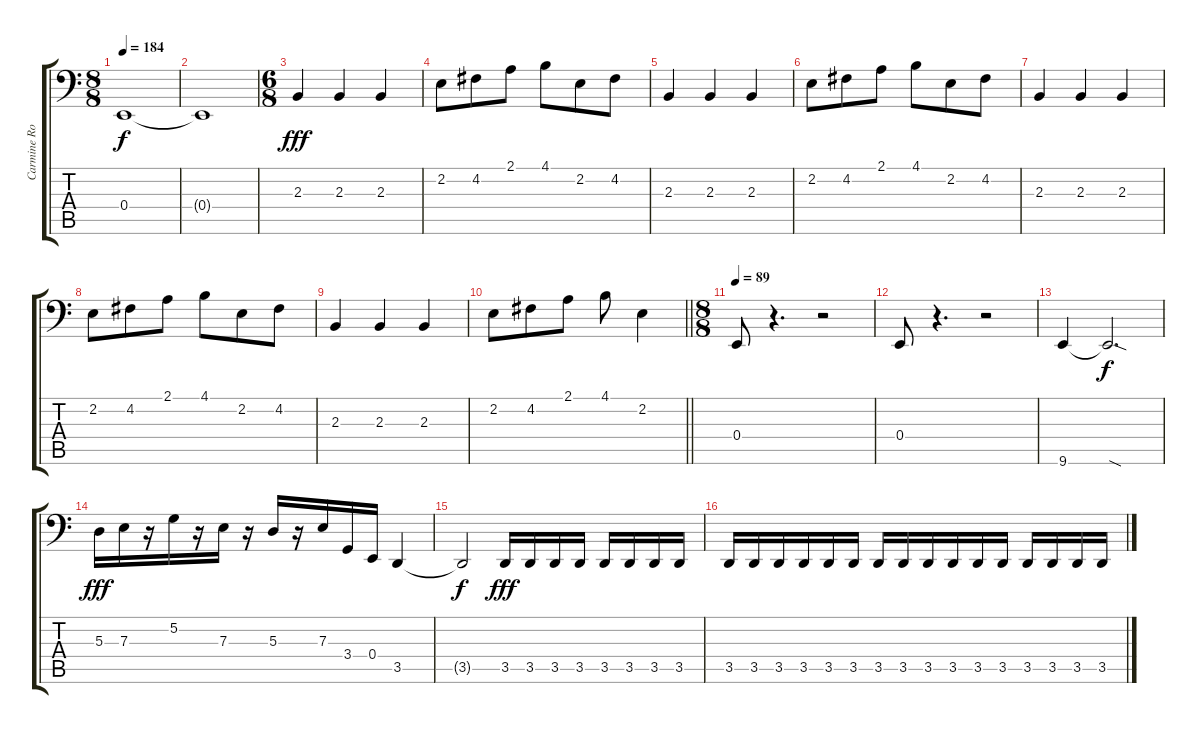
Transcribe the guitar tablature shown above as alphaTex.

\track ("Carmine Rojas Bass" "Carmine Ro") {instrument electricbassfinger}
\staff {score tabs}
\tuning (G2 D2 A1 E1 B0 G0) {hide}
\ts (8 8)
\tempo 184
\clef f4
\ks c
0.4{t}.1{dy f} |
0.4{t}.1 |
\ts (6 8)
2.3.4{dy fff} 2.3.4 2.3.4 |
2.2.8 4.2.8 2.1.8 4.1.8 2.2.8 4.2.8 |
2.3.4 2.3.4 2.3.4 |
2.2.8 4.2.8 2.1.8 4.1.8 2.2.8 4.2.8 |
2.3.4 2.3.4 2.3.4 |
2.2.8 4.2.8 2.1.8 4.1.8 2.2.8 4.2.8 |
2.3.4 2.3.4 2.3.4 |
\barLineRight lightlight
2.2.8 4.2.8 2.1.8 4.1.8 2.2.4 |
\ts (8 8)
\tempo 89
0.4.8 r.4{d} r.2 |
0.4.8 r.4{d} r.2 |
9.6.4 9.6{sod t}.2{d dy f} |
5.3.16{dy fff} 7.3.16 r.16 5.2.16 r.16 7.3.16 r.16 5.3.16 r.16 7.3.16 3.4.16 0.4.16 3.5.4 |
3.5{t}.2{dy f} 3.5.16{dy fff} 3.5.16 3.5.16 3.5.16 3.5.16 3.5.16 3.5.16 3.5.16 |
3.5.16 3.5.16 3.5.16 3.5.16 3.5.16 3.5.16 3.5.16 3.5.16 3.5.16 3.5.16 3.5.16 3.5.16 3.5.16 3.5.16 3.5.16 3.5.16
